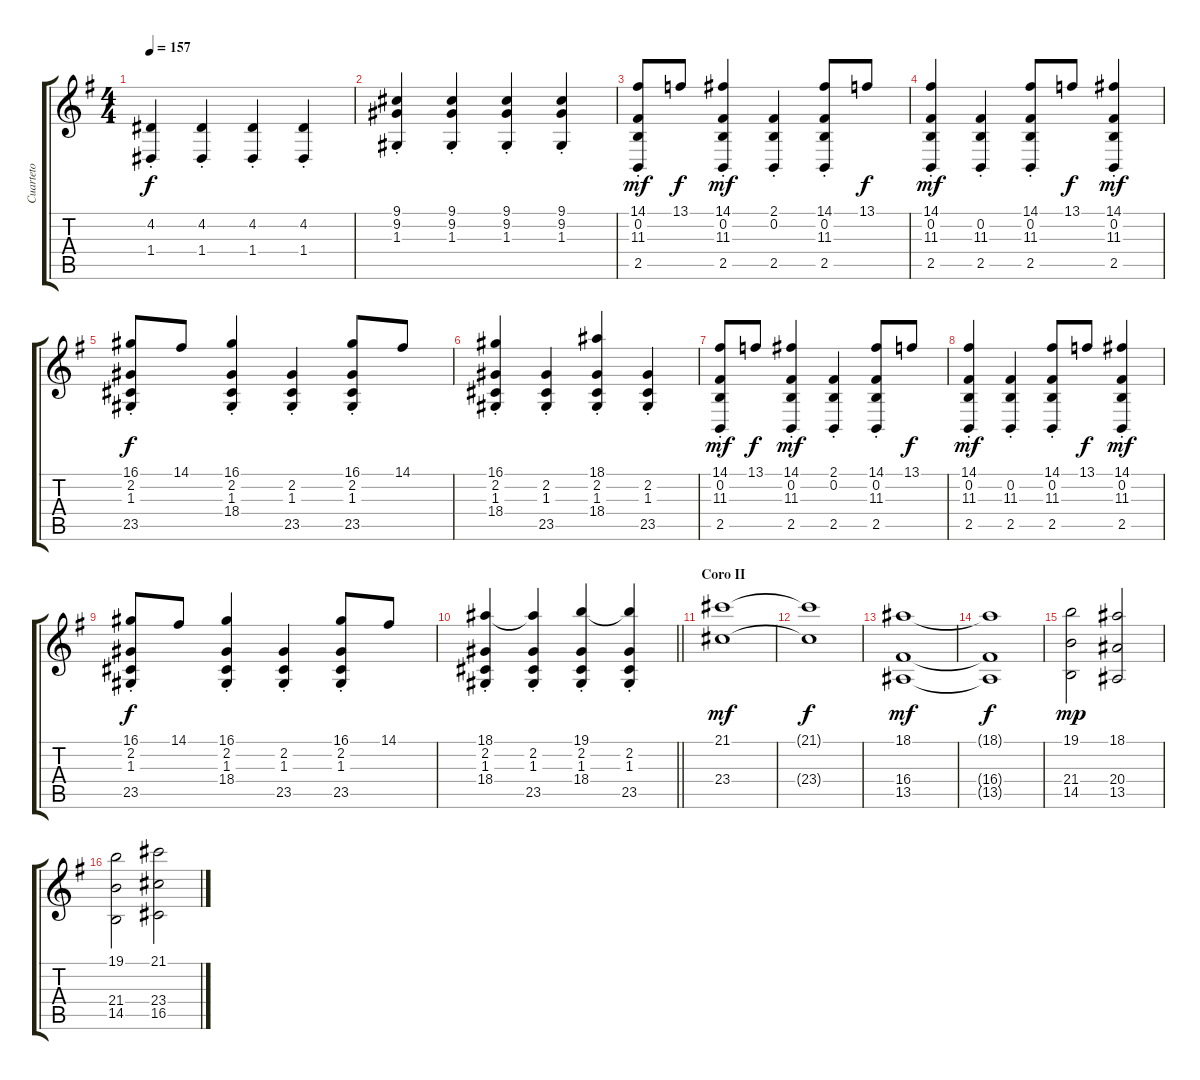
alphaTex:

\track ("Cuarteto" "Cuarteto") {instrument stringensemble2}
\staff {score tabs}
\tuning (E4 B3 G3 D3 A2 E2) {hide}
\ts (4 4)
\tempo 157
\clef g2
\ks g
(4.2{st} 1.4{st}).4{dy f} (4.2{st} 1.4{st}).4 (4.2{st} 1.4{st}).4 (4.2{st} 1.4{st}).4 |
(9.1{st} 9.2{st} 1.3{st}).4 (9.1{st} 9.2{st} 1.3{st}).4 (9.1{st} 9.2{st} 1.3{st}).4 (9.1{st} 9.2{st} 1.3{st}).4 |
(14.1 0.2{st} 11.3{st} 2.5{st}).8{dy mf} 13.1.8{dy f} (14.1{st} 0.2{st} 11.3{st} 2.5{st}).4{dy mf} (2.1{st} 0.2{st} 2.5{st}).4 (14.1 0.2{st} 11.3{st} 2.5{st}).8 13.1.8{dy f} |
(14.1{st} 0.2{st} 11.3{st} 2.5{st}).4{dy mf} (0.2{st} 11.3{st} 2.5{st}).4 (14.1 0.2{st} 11.3{st} 2.5{st}).8 13.1.8{dy f} (14.1{st} 0.2{st} 11.3{st} 2.5{st}).4{dy mf} |
(16.1 2.2{st} 1.3{st} 23.5{st}).8{dy f} 14.1.8 (16.1{st} 2.2{st} 1.3{st} 18.4{st}).4 (2.2{st} 1.3{st} 23.5{st}).4 (16.1 2.2{st} 1.3{st} 23.5{st}).8 14.1.8 |
(16.1{st} 2.2{st} 1.3{st} 18.4{st}).4 (2.2{st} 1.3{st} 23.5{st}).4 (18.1{st} 2.2{st} 1.3{st} 18.4{st}).4 (2.2{st} 1.3{st} 23.5{st}).4 |
(14.1 0.2{st} 11.3{st} 2.5{st}).8{dy mf} 13.1.8{dy f} (14.1{st} 0.2{st} 11.3{st} 2.5{st}).4{dy mf} (2.1{st} 0.2{st} 2.5{st}).4 (14.1 0.2{st} 11.3{st} 2.5{st}).8 13.1.8{dy f} |
(14.1{st} 0.2{st} 11.3{st} 2.5{st}).4{dy mf} (0.2{st} 11.3{st} 2.5{st}).4 (14.1 0.2{st} 11.3{st} 2.5{st}).8 13.1.8{dy f} (14.1{st} 0.2{st} 11.3{st} 2.5{st}).4{dy mf} |
(16.1 2.2{st} 1.3{st} 23.5{st}).8{dy f} 14.1.8 (16.1{st} 2.2{st} 1.3{st} 18.4{st}).4 (2.2{st} 1.3{st} 23.5{st}).4 (16.1 2.2{st} 1.3{st} 23.5{st}).8 14.1.8 |
\barLineRight lightlight
(18.1 2.2{st} 1.3{st} 18.4{st}).4 (18.1{t} 2.2{st} 1.3{st} 23.5{st}).4 (19.1 2.2{st} 1.3{st} 18.4{st}).4 (19.1{t} 2.2{st} 1.3{st} 23.5{st}).4 |
\section ("" "Coro II")
(21.1 23.4).1{dy mf instrument stringensemble2} |
(21.1{t} 23.4{t}).1{dy f} |
(18.1 16.4 13.5).1{dy mf} |
(18.1{t} 16.4{t} 13.5{t}).1{dy f} |
(19.1 21.4 14.5).2{dy mp instrument stringensemble1} (18.1 20.4 13.5).2 |
(19.1 21.4 14.5).2 (21.1 23.4 16.5).2
